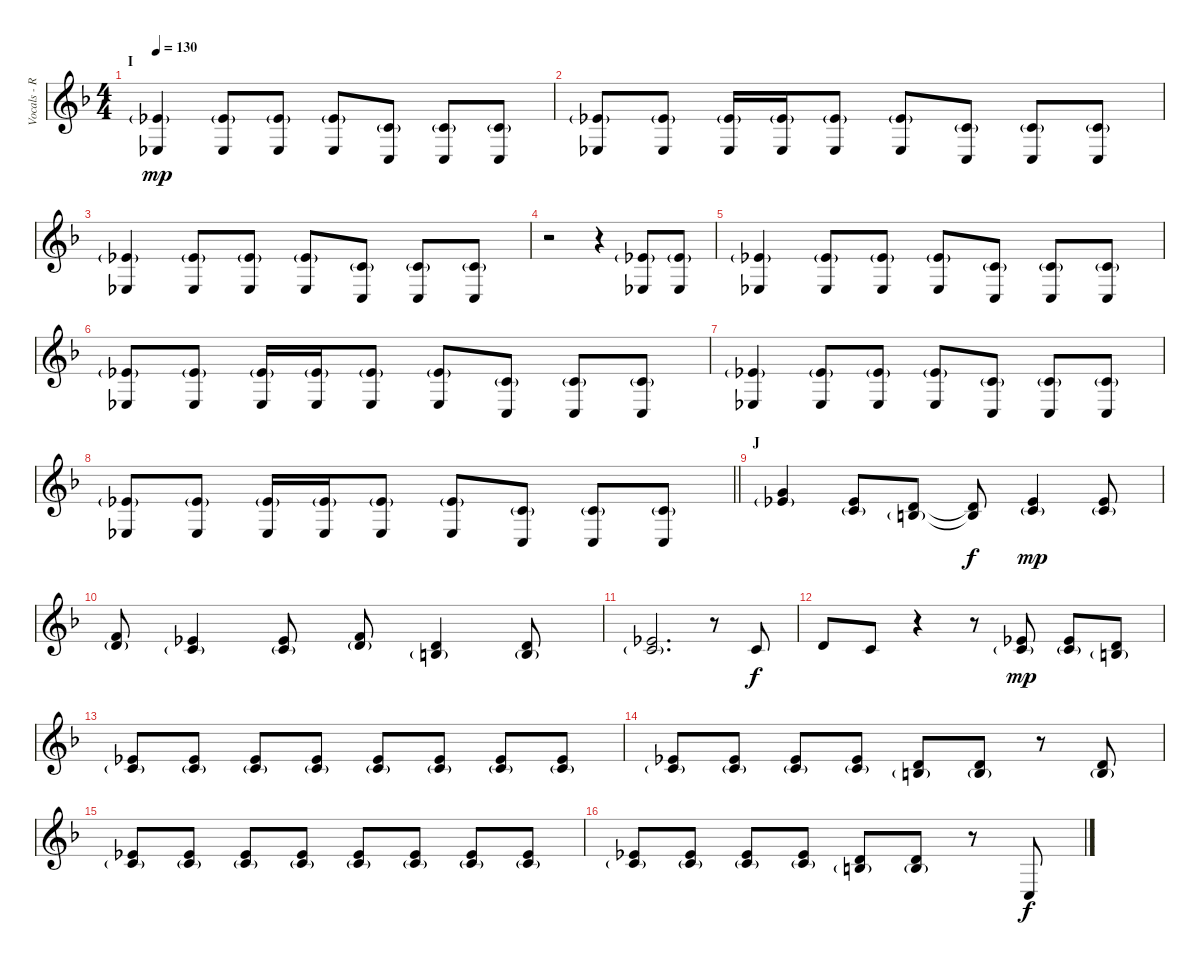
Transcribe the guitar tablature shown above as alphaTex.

\track ("Vocals - RUKI" "Vocals - R") {instrument lead6voice}
\staff {score}
\tuning (D4 A3 F3 C3 G2 D2) {hide}
\ts (4 4)
\section ("" "I")
\tempo 130
\clef g2
\ks f
(1.1{g} 3.4).4{dy mp} (1.1{g} 3.4).8 (1.1{g} 3.4).8 (1.1{g} 3.4).8 (3.2{g} 0.4).8 (3.2{g} 0.4).8 (3.2{g} 0.4).8 |
(1.1{g} 3.4).8 (1.1{g} 3.4).8 (1.1{g} 3.4).16 (1.1{g} 3.4).16 (1.1{g} 3.4).8 (1.1{g} 3.4).8 (3.2{g} 0.4).8 (3.2{g} 0.4).8 (3.2{g} 0.4).8 |
(1.1{g} 3.4).4 (1.1{g} 3.4).8 (1.1{g} 3.4).8 (1.1{g} 3.4).8 (3.2{g} 0.4).8 (3.2{g} 0.4).8 (3.2{g} 0.4).8 |
r.2 r.4 (1.1{g} 3.4).8 (1.1{g} 3.4).8 |
(1.1{g} 3.4).4 (1.1{g} 3.4).8 (1.1{g} 3.4).8 (1.1{g} 3.4).8 (3.2{g} 0.4).8 (3.2{g} 0.4).8 (3.2{g} 0.4).8 |
(1.1{g} 3.4).8 (1.1{g} 3.4).8 (1.1{g} 3.4).16 (1.1{g} 3.4).16 (1.1{g} 3.4).8 (1.1{g} 3.4).8 (3.2{g} 0.4).8 (3.2{g} 0.4).8 (3.2{g} 0.4).8 |
(1.1{g} 3.4).4 (1.1{g} 3.4).8 (1.1{g} 3.4).8 (1.1{g} 3.4).8 (3.2{g} 0.4).8 (3.2{g} 0.4).8 (3.2{g} 0.4).8 |
\barLineRight lightlight
(1.1{g} 3.4).8 (1.1{g} 3.4).8 (1.1{g} 3.4).16 (1.1{g} 3.4).16 (1.1{g} 3.4).8 (1.1{g} 3.4).8 (3.2{g} 0.4).8 (3.2{g} 0.4).8 (3.2{g} 0.4).8 |
\section ("" "J")
(5.1 6.2{g}).4 (1.1 3.2{g}).8 (0.1 2.2{g}).8 (0.1{t} 2.2{t}).8{dy f} (1.1 3.2{g}).4{dy mp} (1.1 3.2{g}).8 |
(3.1 5.2{g}).8 (1.1 3.2{g}).4 (1.1 3.2{g}).8 (3.1 5.2{g}).8 (0.1 2.2{g}).4 (0.1 2.2{g}).8 |
(1.1 3.2{g}).2{d} r.8 3.2.8{dy f} |
0.1.8 3.2.8 r.4 r.8 (1.1 3.2{g}).8{dy mp} (1.1 3.2{g}).8 (0.1 2.2{g}).8 |
(1.1 3.2{g}).8 (1.1 3.2{g}).8 (1.1 3.2{g}).8 (1.1 3.2{g}).8 (1.1 3.2{g}).8 (1.1 3.2{g}).8 (1.1 3.2{g}).8 (1.1 3.2{g}).8 |
(1.1 3.2{g}).8 (1.1 3.2{g}).8 (1.1 3.2{g}).8 (1.1 3.2{g}).8 (0.1 2.2{g}).8 (0.1 2.2{g}).8 r.8 (0.1 2.2{g}).8 |
(1.1 3.2{g}).8 (1.1 3.2{g}).8 (1.1 3.2{g}).8 (1.1 3.2{g}).8 (1.1 3.2{g}).8 (1.1 3.2{g}).8 (1.1 3.2{g}).8 (1.1 3.2{g}).8 |
(1.1 3.2{g}).8 (1.1 3.2{g}).8 (1.1 3.2{g}).8 (1.1 3.2{g}).8 (0.1 2.2{g}).8 (0.1 2.2{g}).8 r.8 0.4.8{dy f}
